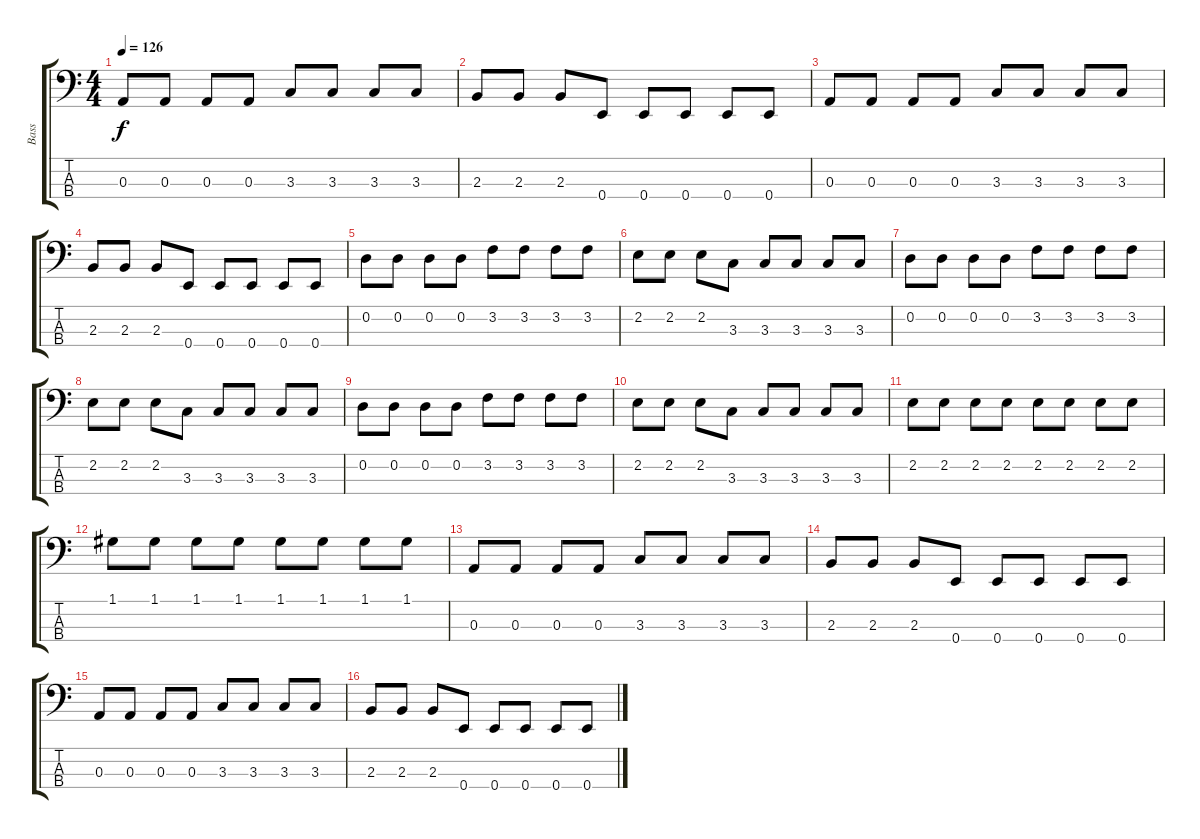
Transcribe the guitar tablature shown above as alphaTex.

\track ("Bass" "Bass") {instrument electricbasspick}
\staff {score tabs}
\tuning (G2 D2 A1 E1) {hide}
\ts (4 4)
\tempo 126
\clef f4
\ks c
0.3.8{dy f} 0.3.8 0.3.8 0.3.8 3.3.8 3.3.8 3.3.8 3.3.8 |
2.3.8 2.3.8 2.3.8 0.4.8 0.4.8 0.4.8 0.4.8 0.4.8 |
0.3.8 0.3.8 0.3.8 0.3.8 3.3.8 3.3.8 3.3.8 3.3.8 |
2.3.8 2.3.8 2.3.8 0.4.8 0.4.8 0.4.8 0.4.8 0.4.8 |
0.2.8 0.2.8 0.2.8 0.2.8 3.2.8 3.2.8 3.2.8 3.2.8 |
2.2.8 2.2.8 2.2.8 3.3.8 3.3.8 3.3.8 3.3.8 3.3.8 |
0.2.8 0.2.8 0.2.8 0.2.8 3.2.8 3.2.8 3.2.8 3.2.8 |
2.2.8 2.2.8 2.2.8 3.3.8 3.3.8 3.3.8 3.3.8 3.3.8 |
0.2.8 0.2.8 0.2.8 0.2.8 3.2.8 3.2.8 3.2.8 3.2.8 |
2.2.8 2.2.8 2.2.8 3.3.8 3.3.8 3.3.8 3.3.8 3.3.8 |
2.2.8 2.2.8 2.2.8 2.2.8 2.2.8 2.2.8 2.2.8 2.2.8 |
1.1.8 1.1.8 1.1.8 1.1.8 1.1.8 1.1.8 1.1.8 1.1.8 |
0.3.8 0.3.8 0.3.8 0.3.8 3.3.8 3.3.8 3.3.8 3.3.8 |
2.3.8 2.3.8 2.3.8 0.4.8 0.4.8 0.4.8 0.4.8 0.4.8 |
0.3.8 0.3.8 0.3.8 0.3.8 3.3.8 3.3.8 3.3.8 3.3.8 |
2.3.8 2.3.8 2.3.8 0.4.8 0.4.8 0.4.8 0.4.8 0.4.8
